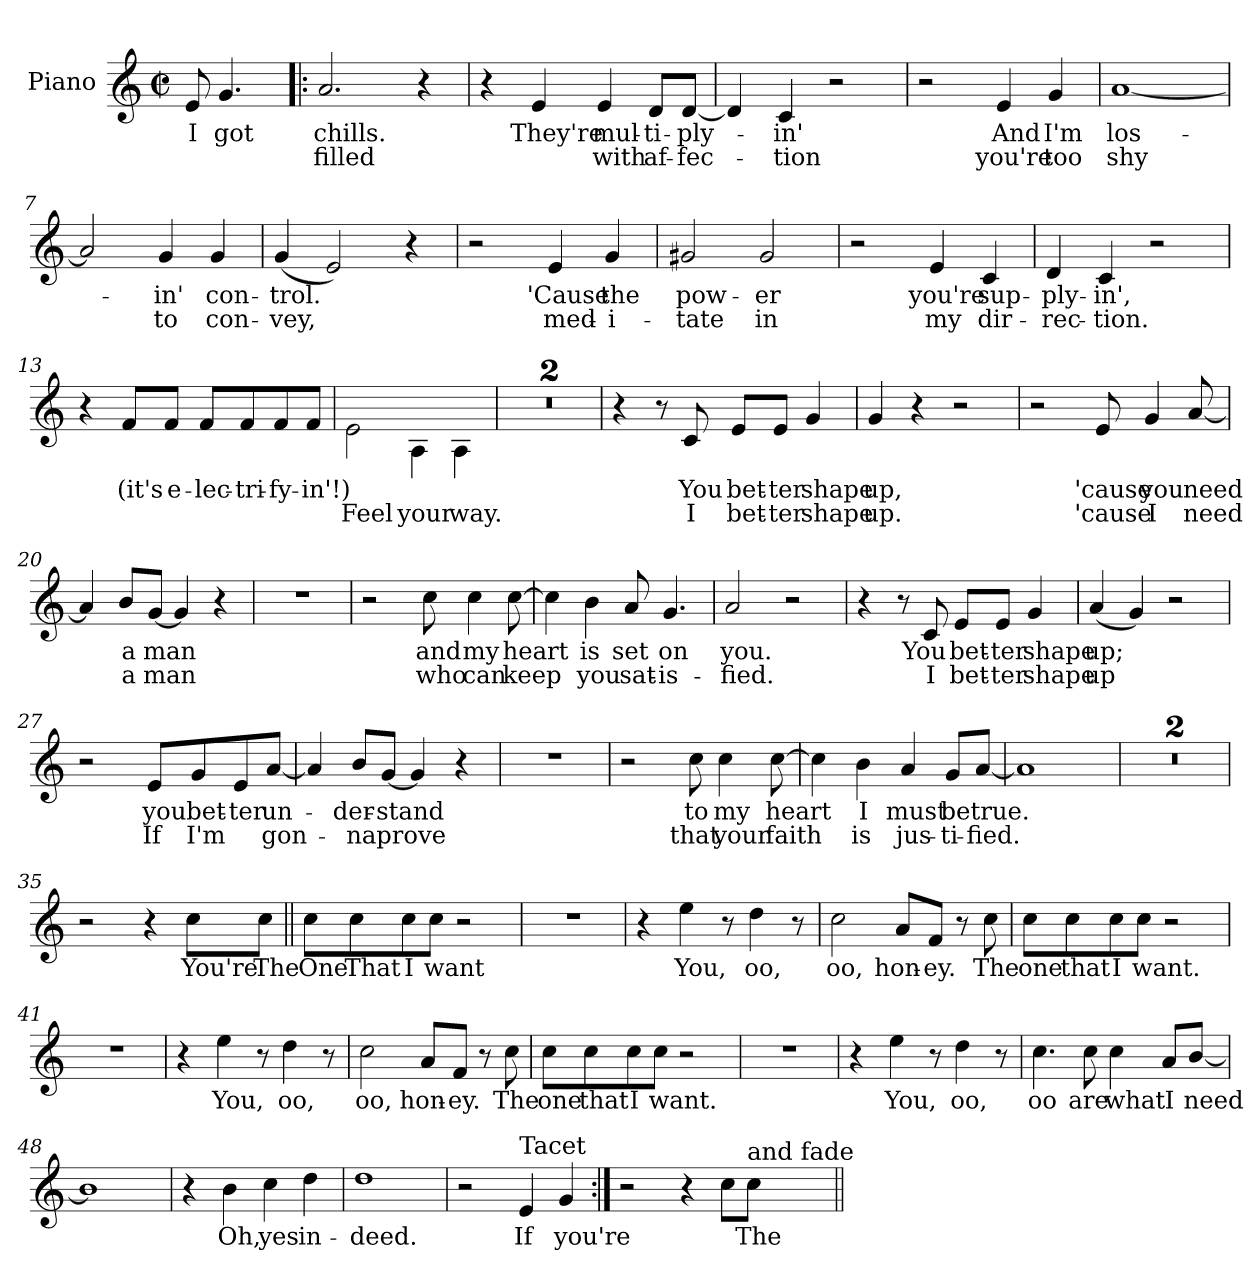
**kern	**text	**text
*part1	*part1	*part1
*staff1	*staff1	*staff1
*I"Piano	*	*
*I'Pno	*	*
*clefG2	*	*
*k[]	*	*
*C:	*	*
*M2/2	*	*
*met(c|)	*	*
=1	=1	=1
8e/	I	.
4.g/	got	.
=2!|:	=2!|:	=2!|:
2.a/	chills.	filled
4r	.	.
=3	=3	=3
4r	.	.
4e/	They're	.
4e/	mul-	with
8d/L	-ti-	af-
[8d/J	-ply-	-fec-
=4	=4	=4
4d/]	.	.
4c/	-in'	-tion
2r	.	.
=5	=5	=5
2r	.	.
4e/	And	you're
4g/	I'm	too
=6	=6	=6
[1a	los-	shy
=7	=7	=7
2a/]	.	.
4g/	-in'	to
4g/	con-	con-
=8	=8	=8
(4g/	-trol.	-vey,
2e/)	.	.
4r	.	.
!!LO:LB:g=z
=9	=9	=9
2r	.	.
4e/	'Cause	med-
4g/	the	-i-
=10	=10	=10
2g#X/	pow-	-tate
2g#/	-er	in
=11	=11	=11
2r	.	.
4e/	you're	my
4c/	sup-	dir-
=12	=12	=12
4d/	-ply-	-rec-
4c/	-in',	-tion.
2r	.	.
=13	=13	=13
4r	.	.
8f/L	(it's	.
8f/J	e-	.
8f/L	-lec-	.
8f/	-tri-	.
8f/	-fy-	.
8f/J	-in'!)	.
=14	=14	=14
2e\	.	Feel
4A\	.	your
4A\	.	way.
=15	=15	=15
1r	.	.
=16	=16	=16
1r	.	.
!!LO:LB:g=z
=17	=17	=17
4r	.	.
8r	.	.
8c/	You	I
8e/L	bet-	bet-
8e/J	-ter	-ter
4g/	shape	shape
=18	=18	=18
4g/	up,	up.
4r	.	.
2r	.	.
=19	=19	=19
2r	.	.
8e/	'cause	'cause
4g/	you	I
[8a/	need	need
=20	=20	=20
4a/]	.	.
8b/L	a	a
[8g/J	man	man
4g/]	.	.
4r	.	.
=21	=21	=21
1r	.	.
!!LO:LB:g=z
=22	=22	=22
2r	.	.
8cc\	and	who
4cc\	my	can
[8cc\	heart	keep
=23	=23	=23
4cc\]	.	.
4b\	is	you
8a/	set	sat-
4.g/	on	-is-
=24	=24	=24
2a/	you.	-fied.
2r	.	.
=25	=25	=25
4r	.	.
8r	.	.
8c/	You	I
8e/L	bet-	bet-
8e/J	-ter	-ter
4g/	shape	shape
=26	=26	=26
(4a/	up;	up
4g/)	.	.
2r	.	.
!!LO:LB:g=z
=27	=27	=27
2r	.	.
8e/L	you	If
8g/	bet-	I'm
8e/	-ter	.
[8a/J	un-	gon-
=28	=28	=28
4a/]	.	.
8b/L	-der-	-na
[8g/J	-stand	prove
4g/]	.	.
4r	.	.
=29	=29	=29
1r	.	.
=30	=30	=30
2r	.	.
8cc\	to	that
4cc\	my	your
[8cc\	heart	faith
=31	=31	=31
4cc\]	.	.
4b\	I	is
4a/	must	jus-
8g/L	be	-ti-
[8a/J	true.	-fied.
=32	=32	=32
1a]	.	.
=33	=33	=33
1r	.	.
=34	=34	=34
1r	.	.
!!LO:LB:g=z
=35	=35	=35
2r	.	.
4r	.	.
8cc\L	You're	.
8cc\J	The	.
=36||	=36||	=36||
8cc\L	One	.
8cc\	That	.
8cc\	I	.
8cc\J	want	.
2r	.	.
=37	=37	=37
1r	.	.
=38	=38	=38
4r	.	.
4ee\	You,	.
8r	.	.
4dd\	oo,	.
8r	.	.
=39	=39	=39
2cc\	oo,	.
8a/L	hon-	.
8f/J	-ey.	.
8r	.	.
8cc\	The	.
!!LO:LB:g=z
=40	=40	=40
8cc\L	one	.
8cc\	that	.
8cc\	I	.
8cc\J	want.	.
2r	.	.
=41	=41	=41
1r	.	.
=42	=42	=42
4r	.	.
4ee\	You,	.
8r	.	.
4dd\	oo,	.
8r	.	.
=43	=43	=43
2cc\	oo,	.
8a/L	hon-	.
8f/J	-ey.	.
8r	.	.
8cc\	The	.
=44	=44	=44
8cc\L	one	.
8cc\	that	.
8cc\	I	.
8cc\J	want.	.
2r	.	.
=45	=45	=45
1r	.	.
!!LO:LB:g=z
=46	=46	=46
4r	.	.
4ee\	You,	.
8r	.	.
4dd\	oo,	.
8r	.	.
=47	=47	=47
4.cc\	oo	.
8cc\	are	.
4cc\	what	.
8a/L	I	.
[8b/J	need	.
=48	=48	=48
1b]	.	.
=49	=49	=49
4r	.	.
4b\	Oh,	.
4cc\	yes	.
4dd\	in-	.
=50	=50	=50
1dd	-deed.	.
=51	=51	=51
2r	.	.
!LO:TX:a:t=Tacet	!	!
4e/	If	.
4g/	you're	.
=52:|!	=52:|!	=52:|!
2r	.	.
4r	.	.
8cc\L	.	.
!LO:TX:a:t=and fade	!	!
8cc\J	The	.
=||	=||	=||
*-	*-	*-
